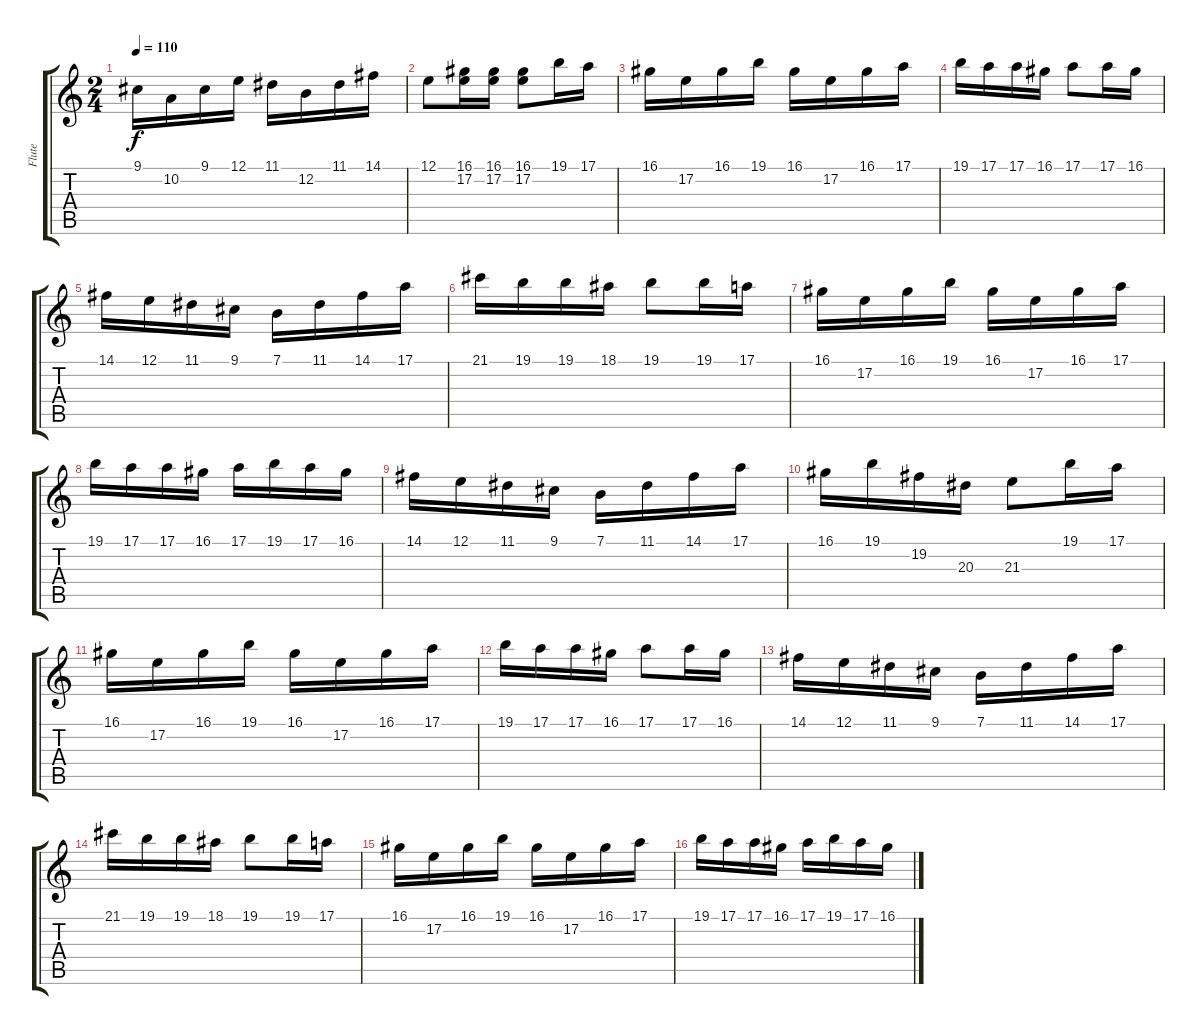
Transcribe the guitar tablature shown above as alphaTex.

\track ("Flute" "Flute") {instrument flute}
\staff {score tabs}
\tuning (E4 B3 G3 D3 A2 E2) {hide}
\ts (2 4)
\tempo 110
\clef g2
\ks c
9.1.16{dy f} 10.2.16 9.1.16 12.1.16 11.1.16 12.2.16 11.1.16 14.1.16 |
12.1.8 (16.1 17.2).16 (16.1 17.2).16 (16.1 17.2).8 19.1.16 17.1.16 |
16.1.16 17.2.16 16.1.16 19.1.16 16.1.16 17.2.16 16.1.16 17.1.16 |
19.1.16 17.1.16 17.1.16 16.1.16 17.1.8 17.1.16 16.1.16 |
14.1.16 12.1.16 11.1.16 9.1.16 7.1.16 11.1.16 14.1.16 17.1.16 |
21.1.16 19.1.16 19.1.16 18.1.16 19.1.8 19.1.16 17.1.16 |
16.1.16 17.2.16 16.1.16 19.1.16 16.1.16 17.2.16 16.1.16 17.1.16 |
19.1.16 17.1.16 17.1.16 16.1.16 17.1.16 19.1.16 17.1.16 16.1.16 |
14.1.16 12.1.16 11.1.16 9.1.16 7.1.16 11.1.16 14.1.16 17.1.16 |
16.1.16 19.1.16 19.2.16 20.3.16 21.3.8 19.1.16 17.1.16 |
16.1.16 17.2.16 16.1.16 19.1.16 16.1.16 17.2.16 16.1.16 17.1.16 |
19.1.16 17.1.16 17.1.16 16.1.16 17.1.8 17.1.16 16.1.16 |
14.1.16 12.1.16 11.1.16 9.1.16 7.1.16 11.1.16 14.1.16 17.1.16 |
21.1.16 19.1.16 19.1.16 18.1.16 19.1.8 19.1.16 17.1.16 |
16.1.16 17.2.16 16.1.16 19.1.16 16.1.16 17.2.16 16.1.16 17.1.16 |
19.1.16 17.1.16 17.1.16 16.1.16 17.1.16 19.1.16 17.1.16 16.1.16
